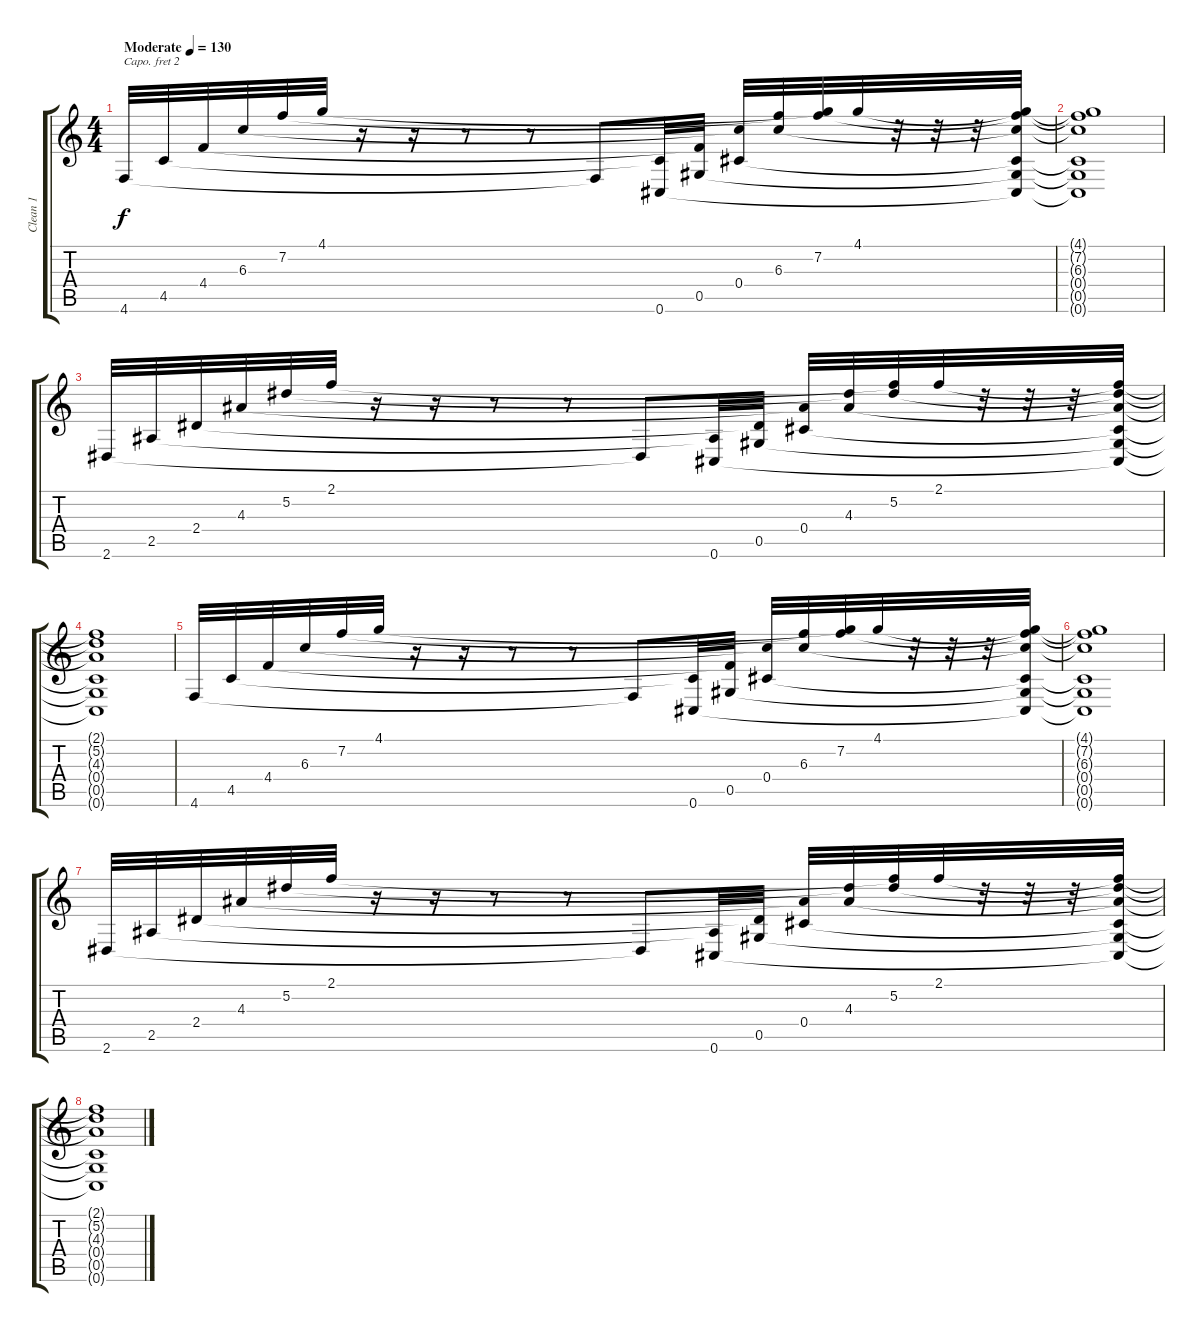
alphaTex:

\track ("Clean 1" "Clean 1") {instrument electricguitarjazz}
\staff {score tabs}
\capo 2
\tuning (Db4 Ab3 E3 B2 Gb2 B1) {hide}
\ts (4 4)
\tempo (130 "Moderate")
\clef g2
\ks c
4.6.32{dy f instrument electricguitarjazz} 4.5.32 4.4.32 6.3.32 7.2.32 4.1.32 r.16 r.16 r.8 r.8 4.6{t}.8 (4.5{t} 0.6).32 (4.4{t} 0.5).32 (6.3{t} 0.4).32 (7.2{t} 6.3).32 (4.1{t} 7.2).32 4.1.32 r.32 r.32 r.32 (4.1{t} 7.2{t} 6.3{t} 0.4{t} 0.5{t} 0.6{t}).32 |
(4.1{t} 7.2{t} 6.3{t} 0.4{t} 0.5{t} 0.6{t}).1 |
2.6.32 2.5.32 2.4.32 4.3.32 5.2.32 2.1.32 r.16 r.16 r.8 r.8 2.6{t}.8 (2.5{t} 0.6).32 (2.4{t} 0.5).32 (4.3{t} 0.4).32 (5.2{t} 4.3).32 (2.1{t} 5.2).32 2.1.32 r.32 r.32 r.32 (2.1{t} 5.2{t} 4.3{t} 0.4{t} 0.5{t} 0.6{t}).32 |
(2.1{t} 5.2{t} 4.3{t} 0.4{t} 0.5{t} 0.6{t}).1 |
4.6.32 4.5.32 4.4.32 6.3.32 7.2.32 4.1.32 r.16 r.16 r.8 r.8 4.6{t}.8 (4.5{t} 0.6).32 (4.4{t} 0.5).32 (6.3{t} 0.4).32 (7.2{t} 6.3).32 (4.1{t} 7.2).32 4.1.32 r.32 r.32 r.32 (4.1{t} 7.2{t} 6.3{t} 0.4{t} 0.5{t} 0.6{t}).32 |
(4.1{t} 7.2{t} 6.3{t} 0.4{t} 0.5{t} 0.6{t}).1 |
2.6.32 2.5.32 2.4.32 4.3.32 5.2.32 2.1.32 r.16 r.16 r.8 r.8 2.6{t}.8 (2.5{t} 0.6).32 (2.4{t} 0.5).32 (4.3{t} 0.4).32 (5.2{t} 4.3).32 (2.1{t} 5.2).32 2.1.32 r.32 r.32 r.32 (2.1{t} 5.2{t} 4.3{t} 0.4{t} 0.5{t} 0.6{t}).32 |
(2.1{t} 5.2{t} 4.3{t} 0.4{t} 0.5{t} 0.6{t}).1
